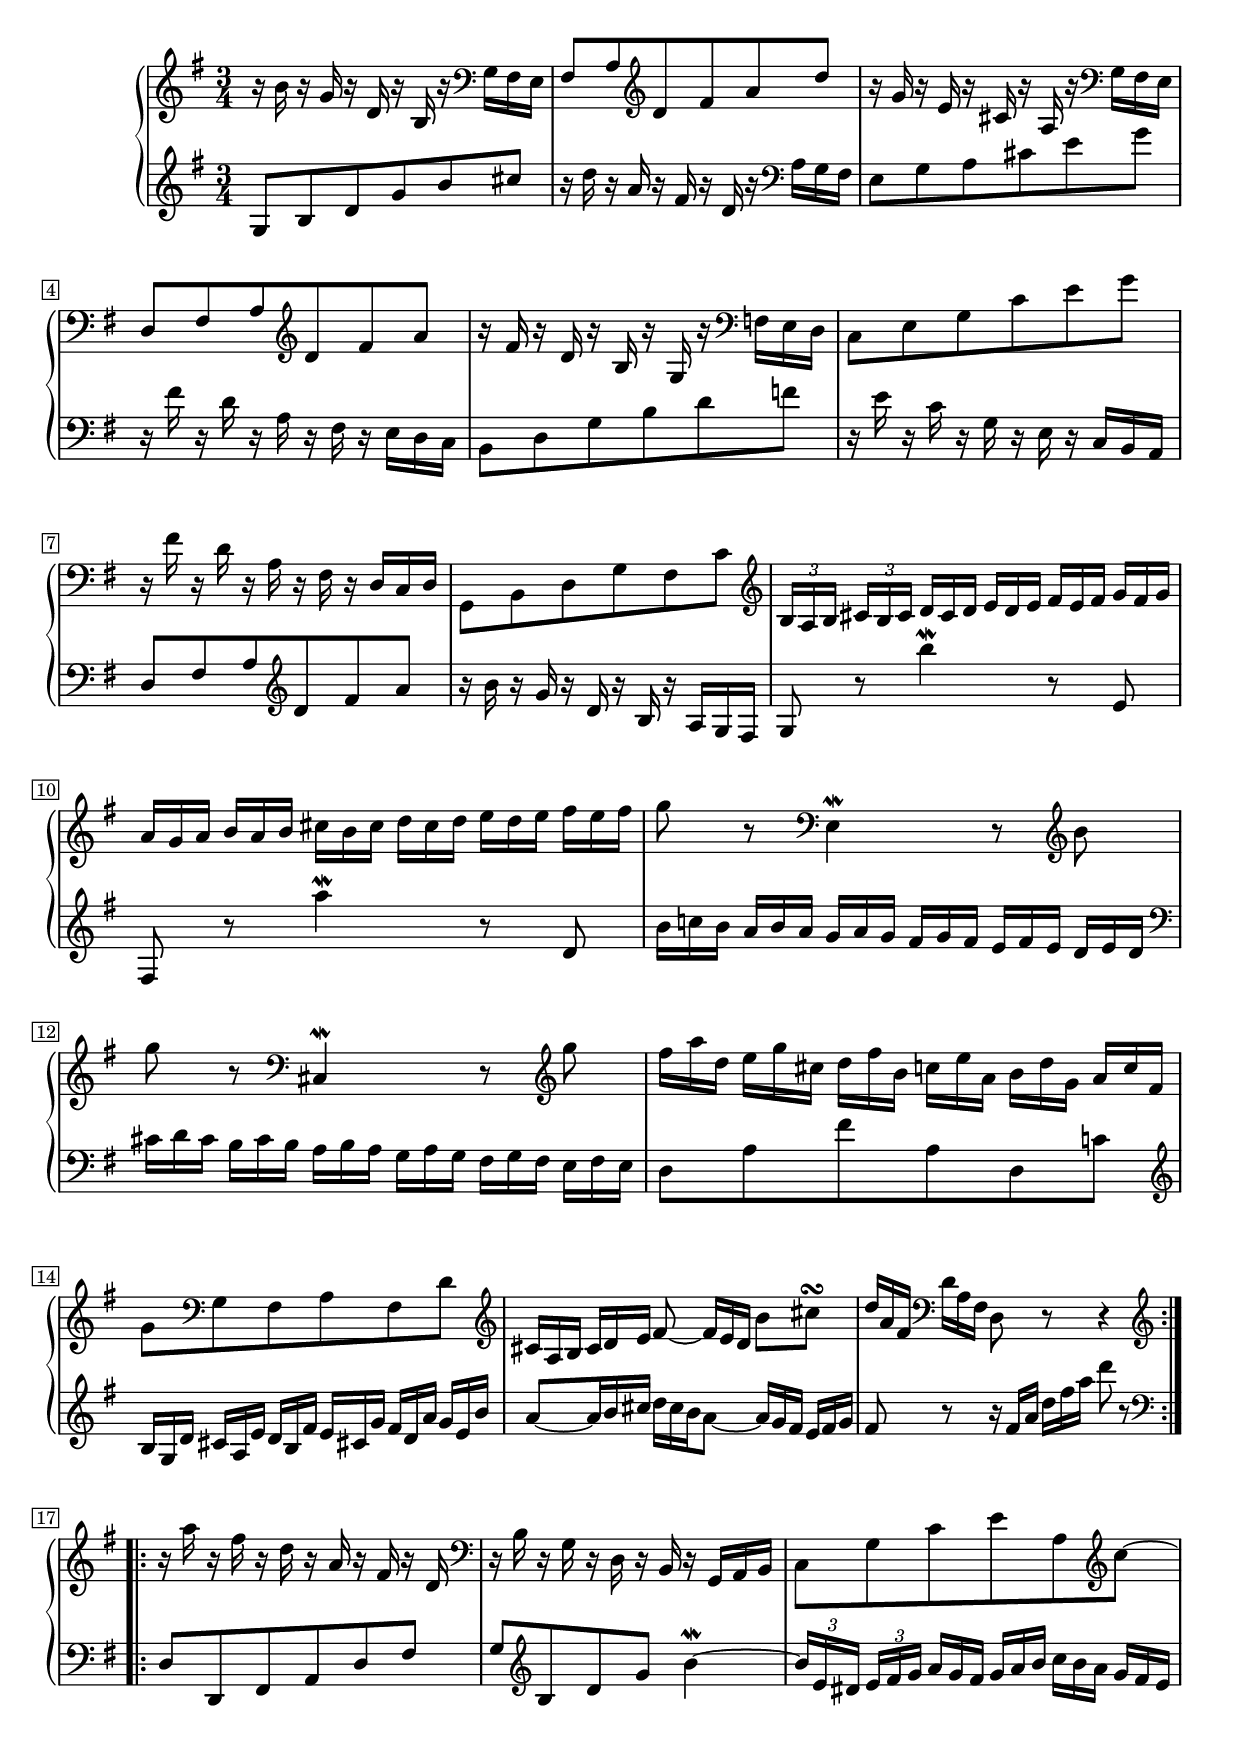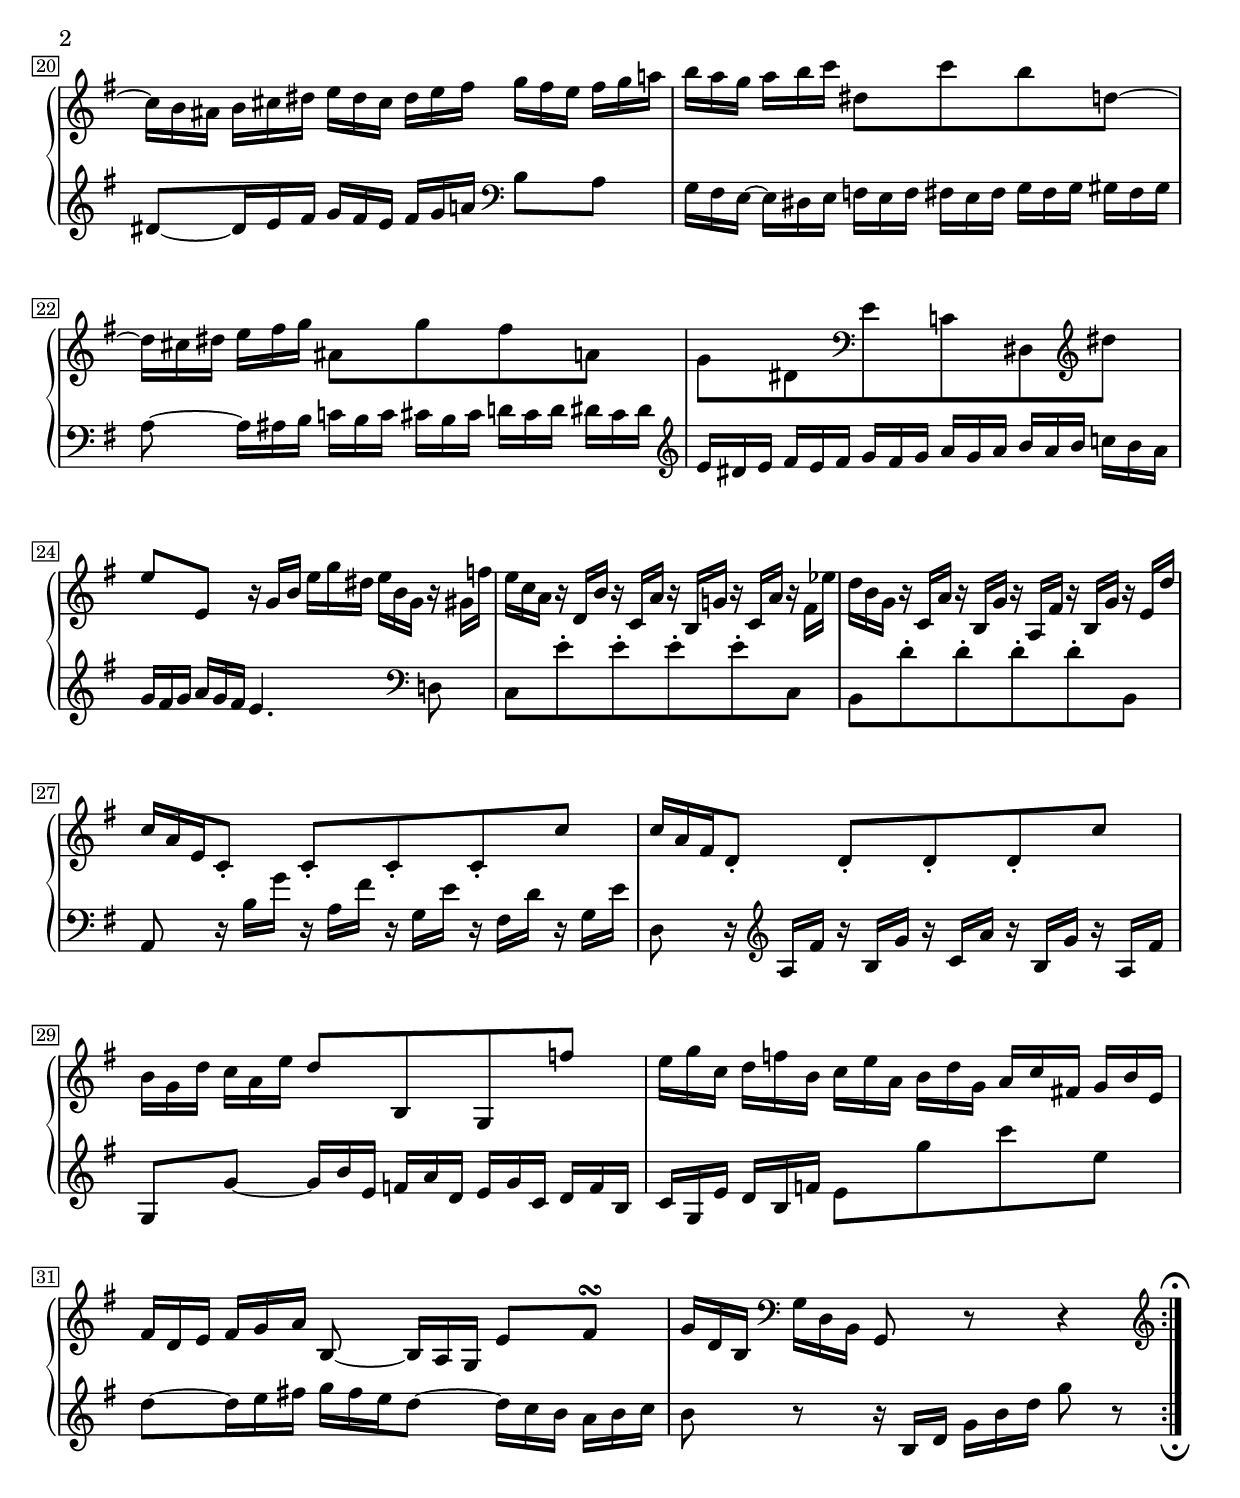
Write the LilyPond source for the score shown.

Global = {
  \key g \major
  \time 3/4
  \include "../global.ly"
}

Sopran = \context Voice = "one" \relative c'' {
  \voiceOne
  \label #'VariatioXX
  \override MultiMeasureRest.staff-position = #0
  \override Rest.staff-position = #0
  \omit TupletBracket
  \stemNeutral\tieNeutral
  \repeat volta 2 {
  %1
  | r16 b r g r d r b r \clef "bass"  g fis e
  | fis8[ a \clef "treble" d fis a d]
    \noBreak
  | r16 g, r e r cis r a r \clef "bass" g fis e
  | d8[ fis a \clef "treble" d fis a]
  %5
  | r16 fis r d r b r g r \clef "bass" f e d
  | c8[ e g c e g]
  | r16 fis r d r a r fis r d[ c d]
  | g,8[ b d g fis c'] \clef "treble"
    \noBreak
  | \tuplet 3/2 { b16[ a b] } \tuplet 3/2 { cis[ b cis] } \omit TupletNumber \tuplet 3/2 { d[ cis d] }
    \tuplet 3/2 { e[ d e] } \tuplet 3/2 { fis[ e fis] } \tuplet 3/2 { g[ fis g] }
  %10
  | \tuplet 3/2 { a[ g a] } \tuplet 3/2 { b[ a b] } \tuplet 3/2 { cis[ b cis] }
    \tuplet 3/2 { d[ cis d] } \tuplet 3/2 { e[ d e] } \tuplet 3/2 { fis[ e fis] }
  | g8 r \clef "bass" e,,4\mordent r8 \clef "treble" b''
    \break
  | g' r \clef "bass" cis,,,4\mordent r8 \clef "treble" g'''
  | \tuplet 3/2 { fis16[ a d,] } \tuplet 3/2 { e[ g cis,] } \tuplet 3/2 { d[ fis b,] }
    \tuplet 3/2 { c[ e a,] } \tuplet 3/2 { b[ d g,] } \tuplet 3/2 { a[ c fis,] }
  | g8[ \clef "bass" g, fis a fis d'] \clef "treble"
  %15
  | \tuplet 3/2 { cis16[ a b] } \tuplet 3/2 { cis[ d e] } fis8~
    \tuplet 3/2 { fis16[ e d] } b'8[ cis\turn]
  | \tuplet 3/2 { d16[ a fis] } \clef "bass" \tuplet 3/2 { d[ a fis] } d8 r r4 \clef "treble"
  }
  \break
  \repeat volta 2 {
  | r16 a''' r fis r d r a r fis r d \clef "bass"
  | r b r g r d r b r g[ a b]
    \noBreak
  | c8[ g' c e a, \clef "treble" c'~]
  %20
  | \tuplet 3/2 { c16[ b ais] } \tuplet 3/2 { b[ cis dis] } \tuplet 3/2 { e[ dis cis] }
    \tuplet 3/2 { dis[ e fis] } \tuplet 3/2 { g[ fis e] } \tuplet 3/2 { fis[ g a] }
  | \tuplet 3/2 { b[ a g] } \tuplet 3/2 { a[ b c] } dis,8[ c' b d,~]
  | \tuplet 3/2 { d16[ cis dis] } \tuplet 3/2 { e[ fis g] } ais,8[ g' fis a,]
  | g[ dis \clef "bass" e8 c dis, \clef "treble" dis'']
  | e8[ e,] \tuplet 3/2 { r16 g[ b] }
    \tuplet 3/2 { e[ g dis] } \tuplet 3/2 { e[ b g] } \tuplet 3/2 { r gis[ f'] }
  %25
  | \tuplet 3/2 { e[ c a] } \tuplet 3/2 { r d,[ b'] } \tuplet 3/2 { r c,[ a'] }
    \tuplet 3/2 { r b,[ g'] }  \tuplet 3/2 { r c,[ a'] } \tuplet 3/2 { r fis[ es'] }
    \noBreak
  | \tuplet 3/2 { d[ b g] } \tuplet 3/2 { r c,[ a'] } \tuplet 3/2 { r b,[ g'] }
    \tuplet 3/2 { r a,[ fis'] } \tuplet 3/2 { r b,[ g'] } \tuplet 3/2 { r e[ d'] }
  | \tuplet 3/2 { c[ a e } c8_.] c_.[c_. c_. c']
  | \tuplet 3/2 { c16[ a fis } d8_.] d_.[d_. d_. c']
  | \tuplet 3/2 { b16[ g d'] } \tuplet 3/2 { c[ a e'] } d8[ b, g f'']
  %30
  | \tuplet 3/2 { e16[ g c,] } \tuplet 3/2 { d[ f b,] } \tuplet 3/2 { c[ e a,] }
    \tuplet 3/2 { b[ d g,] } \tuplet 3/2 { a[ c fis,!] } \tuplet 3/2 { g[ b e,] }
  | \tuplet 3/2 { fis[ d e] } \tuplet 3/2 { fis[ g a] } b,8~
    \tuplet 3/2 { b16[ a g] } e'8[ fis \turn]
  | \tuplet 3/2 { g16[ d b] } \clef "bass" \tuplet 3/2 { g[ d b] } g8 r r4 \clef "treble"
    \override Score.TextMark.self-alignment-X = #CENTER
    \textEndMark \markup { \musicglyph "scripts.ufermata" }
  }
  \fine
}

Bass = \context Voice = "four" \relative c' {
  \voiceFour
  \override MultiMeasureRest.staff-position = #0
  \override Rest.staff-position = #0
  \omit TupletBracket \omit TupletNumber
  \stemNeutral\tieNeutral
  \repeat volta 2 {
  %1
  | \clef "treble" g8[ b d g b cis]
  | r16 d r a r fis r d r \clef "bass" a[ g fis]
  | e8[ g a cis e g]
  | r16 fis r d r a r fis r e[ d c]
  %5
  | b8[ d  g  b  d  f]
  | r16 e r c r g r e r c[ b a]
  | d8 fis a \clef "treble" d  fis a]
  | r16 b r g r d r b r a[ g fis]
  | g8 r b''4^\mordent r8 e,,
  %10
  | fis, r a''4^\mordent r8 d,,
  | \tuplet 3/2 { b'16[ c b] } \tuplet 3/2 { a[ b a] } \tuplet 3/2 { g[ a g] }
    \tuplet 3/2 { fis[ g fis] } \tuplet 3/2 { e[ fis e] } \tuplet 3/2 { d[ e d] } \clef "bass"
  | \tuplet 3/2 { cis[ d cis] } \tuplet 3/2 { b[ cis b] } \tuplet 3/2 { a[ b a] }
    \tuplet 3/2 { g[ a g] } \tuplet 3/2 { fis[ g fis] } \tuplet 3/2 { e[ fis e] }
  | d8[ a' fis' a, d, c'] \clef "treble"
  | \tuplet 3/2 { b16[ g d'] } \tuplet 3/2 { cis[ a e'] } \tuplet 3/2 { d[ b fis'] }
    \tuplet 3/2 { e[ cis! g'] } \tuplet 3/2 { fis[ d a'] } \tuplet 3/2 { g[ e b'] }
  %15
  | a8~[ \tuplet 3/2 {a16 b cis] } \tuplet 3/2 { d[ cis b }
    a8]~ \tuplet 3/2 {a16[g fis] } \tuplet 3/2 { e[fis g] }
  | fis8 r \tuplet 3/2 {r16 fis[a] } \tuplet 3/2 {d[fis a] } d8 r \clef "bass"
  }
  \repeat volta 2 {
  | d,,,8[ d, fis a d fis]
  | g8[ \clef "treble" b d g] b4~^\mordent
  | \undo\omit TupletNumber \tupletUp \tuplet 3/2 { b16[ e, dis] } \tuplet 3/2 { e[ fis g] }
    \omit TupletNumber \tuplet 3/2 { a[ g fis] }
    \tuplet 3/2 { g[ a b] } \tuplet 3/2 { c[ b a] } \tuplet 3/2 { g[ fis e] }
  %20
  | dis8~[ \tuplet 3/2 { dis16 e fis ] } \tuplet 3/2 { g[ fis e] }
    \tuplet 3/2 { fis[ g a] } \clef "bass" b,8[ a]
  | \tuplet 3/2 { g16[ fis e~] } \tuplet 3/2 { e[ dis e] } \tuplet 3/2 { f[ e f] }
    \tuplet 3/2 { fis[ e fis] } \tuplet 3/2 { g[ fis g] } \tuplet 3/2 { gis[ fis gis] }
  | a8~ \tuplet 3/2 { a16[  ais b] } \tuplet 3/2 { c[ b c] }
    \tuplet 3/2 { cis[ b cis] } \tuplet 3/2 { d[ cis d] } \tuplet 3/2 { dis[ cis dis] }
  | \clef "treble" \tuplet 3/2 { e[ dis e] } \tuplet 3/2 { fis[ e fis] } \tuplet 3/2 { g[ fis g] }
    \tuplet 3/2 { a[ g a] } \tuplet 3/2 { b[ a b] } \tuplet 3/2 { c[ b a] }
  | \tuplet 3/2 { g[ fis g] } \tuplet 3/2 { a[ g fis] } e4. \clef "bass" d,8
  %25
  | c8[ e'^. e^. e^. e^. c,]
  | b[ d'^. d^. d^. d^. b,]
  | a8 \tuplet 3/2 { r16 b'[ g'] } \tuplet 3/2 { r a,[ fis'] }
    \tuplet 3/2 { r g,[ e'] } \tuplet 3/2 { r fis,[ d'] } \tuplet 3/2 { r g,[ e'] }
  | d,8 \tuplet 3/2 { r16 \clef "treble" a'[ fis'] } \tuplet 3/2 { r b,[ g'] }
    \tuplet 3/2 { r c,[ a'] } \tuplet 3/2 { r b,[ g'] } \tuplet 3/2 { r a,[ fis'] }
  | g,8[ g'~] \tuplet 3/2 { g16[ b e,] }
    \tuplet 3/2 { f[ a d,] } \tuplet 3/2 { e[ g c,] } \tuplet 3/2 { d[ f b,] }
  | \tuplet 3/2 { c[ g e'] } \tuplet 3/2 { d[ b f'] } e8 g' c e,
  | d8~[ \tuplet 3/2 { d16 e fis] }] \tuplet 3/2 { g16[fis e }
    d8~] \tuplet 3/2 { d16[ c b] } \tuplet 3/2 { a[b c] }
  | b8 r8 \tuplet 3/2 { r16 b,[ d] } \tuplet 3/2 { g[ b d] } g8 r
    \tweak direction #DOWN
    \textEndMark \markup { \musicglyph "scripts.dfermata" }
  }
  \fine
}

\score {
  \new PianoStaff
  <<
    \accidentalStyle Score.piano
    \context Staff = "upper" <<
      \set Staff.midiInstrument = #"acoustic grand"
      \Global
      \clef treble
      \Sopran
    >>
    \context Staff = "lower" <<
      \set Staff.midiInstrument = #"acoustic grand"
      \Global
      \clef bass
      \Bass
    >>
  >>
  \header {
    composer = ##f % "Johann Sebastian Bach"
    opus = ##f % "BWV 988"
    title = \markup { \smallCaps "Variatio 20 a 2 Clav." }
    subtitle = ##f
    subsubtitle = ##f
  }
  \layout { }
  \midi { \tempo 4=100 }
}
